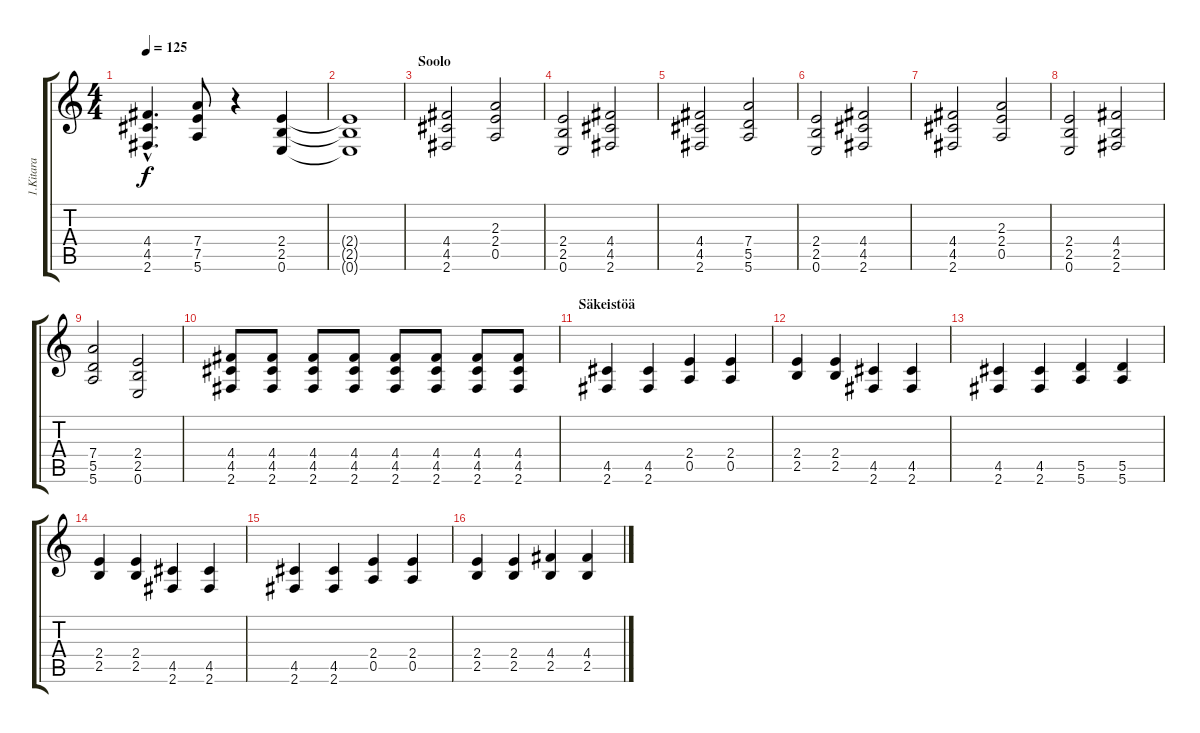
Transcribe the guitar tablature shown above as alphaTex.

\track ("1.Kitara" "1.Kitara") {instrument distortionguitar}
\staff {score tabs}
\tuning (E4 B3 G3 D3 A2 E2) {hide}
\ts (4 4)
\tempo 125
\clef g2
\ks c
(4.4{hac} 4.5{hac} 2.6{hac}).4{d dy f} (7.4 7.5 5.6).8 r.4 (2.4 2.5 0.6).4 |
(2.4{t} 2.5{t} 0.6{t}).1 |
\section ("" "Soolo")
(4.4 4.5 2.6).2 (2.3 2.4 0.5).2 |
(2.4 2.5 0.6).2 (4.4 4.5 2.6).2 |
(4.4 4.5 2.6).2 (7.4 5.5 5.6).2 |
(2.4 2.5 0.6).2 (4.4 4.5 2.6).2 |
(4.4 4.5 2.6).2 (2.3 2.4 0.5).2 |
(2.4 2.5 0.6).2 (4.4 2.5 2.6).2 |
(7.4 5.5 5.6).2 (2.4 2.5 0.6).2 |
(4.4 4.5 2.6).8 (4.4 4.5 2.6).8 (4.4 4.5 2.6).8 (4.4 4.5 2.6).8 (4.4 4.5 2.6).8 (4.4 4.5 2.6).8 (4.4 4.5 2.6).8 (4.4 4.5 2.6).8 |
\section ("" "Säkeistöä")
(4.5 2.6).4 (4.5 2.6).4 (2.4 0.5).4 (2.4 0.5).4 |
(2.4 2.5).4 (2.4 2.5).4 (4.5 2.6).4 (4.5 2.6).4 |
(4.5 2.6).4 (4.5 2.6).4 (5.5 5.6).4 (5.5 5.6).4 |
(2.4 2.5).4 (2.4 2.5).4 (4.5 2.6).4 (4.5 2.6).4 |
(4.5 2.6).4 (4.5 2.6).4 (2.4 0.5).4 (2.4 0.5).4 |
(2.4 2.5).4 (2.4 2.5).4 (4.4 2.5).4 (4.4 2.5).4
